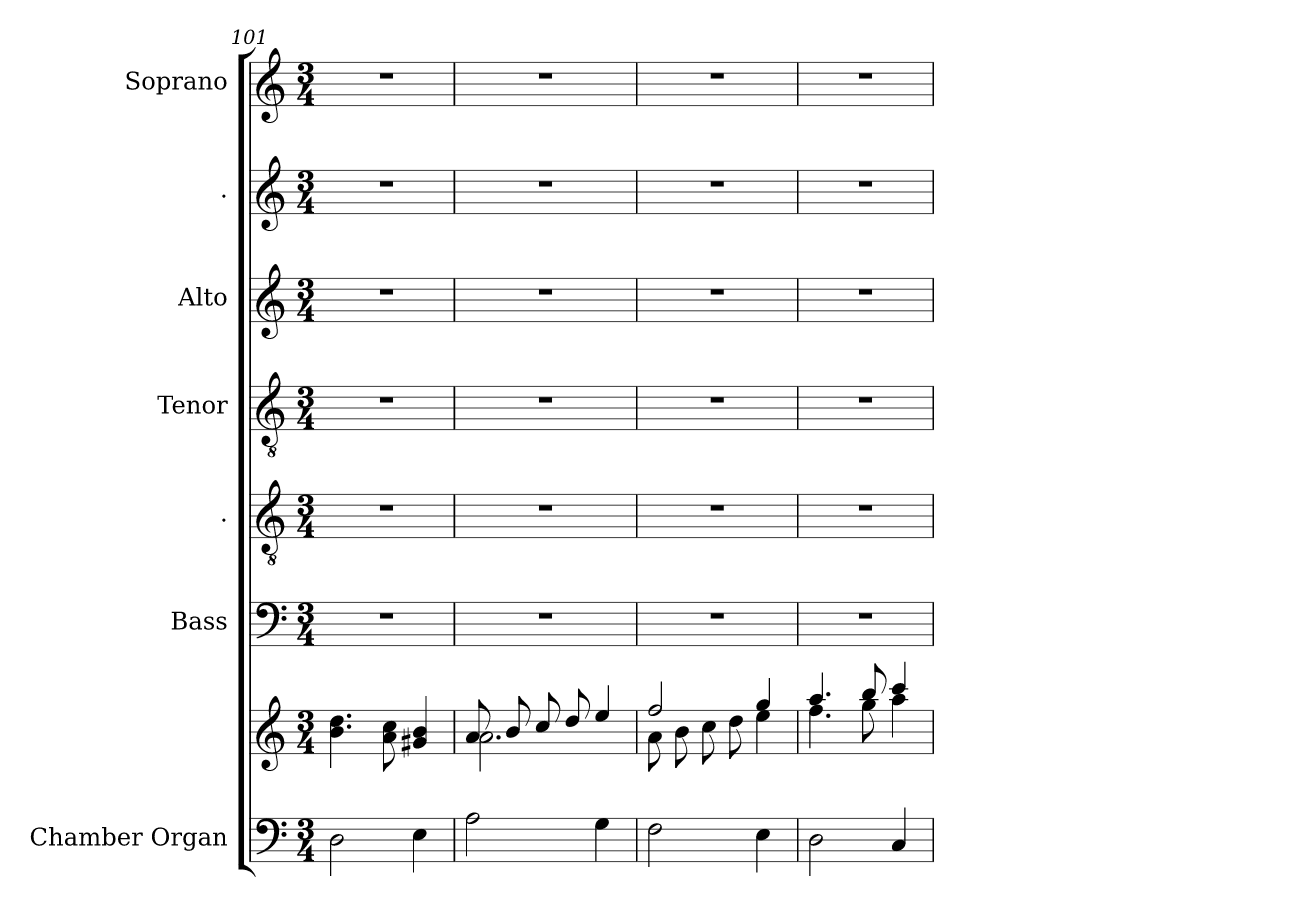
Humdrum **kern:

**kern	**kern	**kern	**kern	**kern	**kern	**kern	**kern
*part7	*part7	*part6	*part5	*part4	*part3	*part2	*part1
*staff8	*staff7	*staff6	*staff5	*staff4	*staff3	*staff2	*staff1
*I"Chamber  Organ	*	*I"Bass	*I".	*I"Tenor	*I"Alto	*I".	*I"Soprano
*I'Org.	*	*I'B.	*	*I'T.	*I'A.	*	*I'S.
*clefF4	*clefG2	*clefF4	*clefGv2	*clefGv2	*clefG2	*clefG2	*clefG2
*	*	*	*ITrd7c12	*ITrd7c12	*	*	*
*k[]	*k[]	*k[]	*k[]	*k[]	*k[]	*k[]	*k[]
*C:	*C:	*C:	*C:	*C:	*C:	*C:	*C:
*M3/4	*M3/4	*M3/4	*M3/4	*M3/4	*M3/4	*M3/4	*M3/4
=101	=101	=101	=101	=101	=101	=101	=101
!	!	!LO:N:vis=1	!LO:N:vis=1	!LO:N:vis=1	!LO:N:vis=1	!LO:N:vis=1	!LO:N:vis=1
2Di\	4.bi\ 4.ddi	2.r	2.r	2.r	2.r	2.r	2.r
.	8ai\ 8cci	.	.	.	.	.	.
4Ei\	4g#Xi/ 4bi	.	.	.	.	.	.
=102	=102	=102	=102	=102	=102	=102	=102
*	*^	*	*	*	*	*	*
!	!	!	!LO:N:vis=1	!LO:N:vis=1	!LO:N:vis=1	!LO:N:vis=1	!LO:N:vis=1	!LO:N:vis=1
2Ai\	8ai/	2.ai\	2.r	2.r	2.r	2.r	2.r	2.r
.	8bi/	.	.	.	.	.	.	.
.	8cci/	.	.	.	.	.	.	.
.	8ddi/	.	.	.	.	.	.	.
4Gi\	4eei/	.	.	.	.	.	.	.
=103	=103	=103	=103	=103	=103	=103	=103	=103
!	!	!	!LO:N:vis=1	!LO:N:vis=1	!LO:N:vis=1	!LO:N:vis=1	!LO:N:vis=1	!LO:N:vis=1
2Fi\	2ffi/	8ai\	2.r	2.r	2.r	2.r	2.r	2.r
.	.	8bi\	.	.	.	.	.	.
.	.	8cci\	.	.	.	.	.	.
.	.	8ddi\	.	.	.	.	.	.
4Ei\	4ggi/	4eei\	.	.	.	.	.	.
!!LO:PB:g=z
=104	=104	=104	=104	=104	=104	=104	=104	=104
!	!	!	!LO:N:vis=1	!LO:N:vis=1	!LO:N:vis=1	!LO:N:vis=1	!LO:N:vis=1	!LO:N:vis=1
2Di\	4.aai/	4.ffi\	2.r	2.r	2.r	2.r	2.r	2.r
.	8bbi/	8ggi\	.	.	.	.	.	.
4Ci/	4ccci/	4aai\	.	.	.	.	.	.
*	*v	*v	*	*	*	*	*	*
=	=	=	=	=	=	=	=
*-	*-	*-	*-	*-	*-	*-	*-
